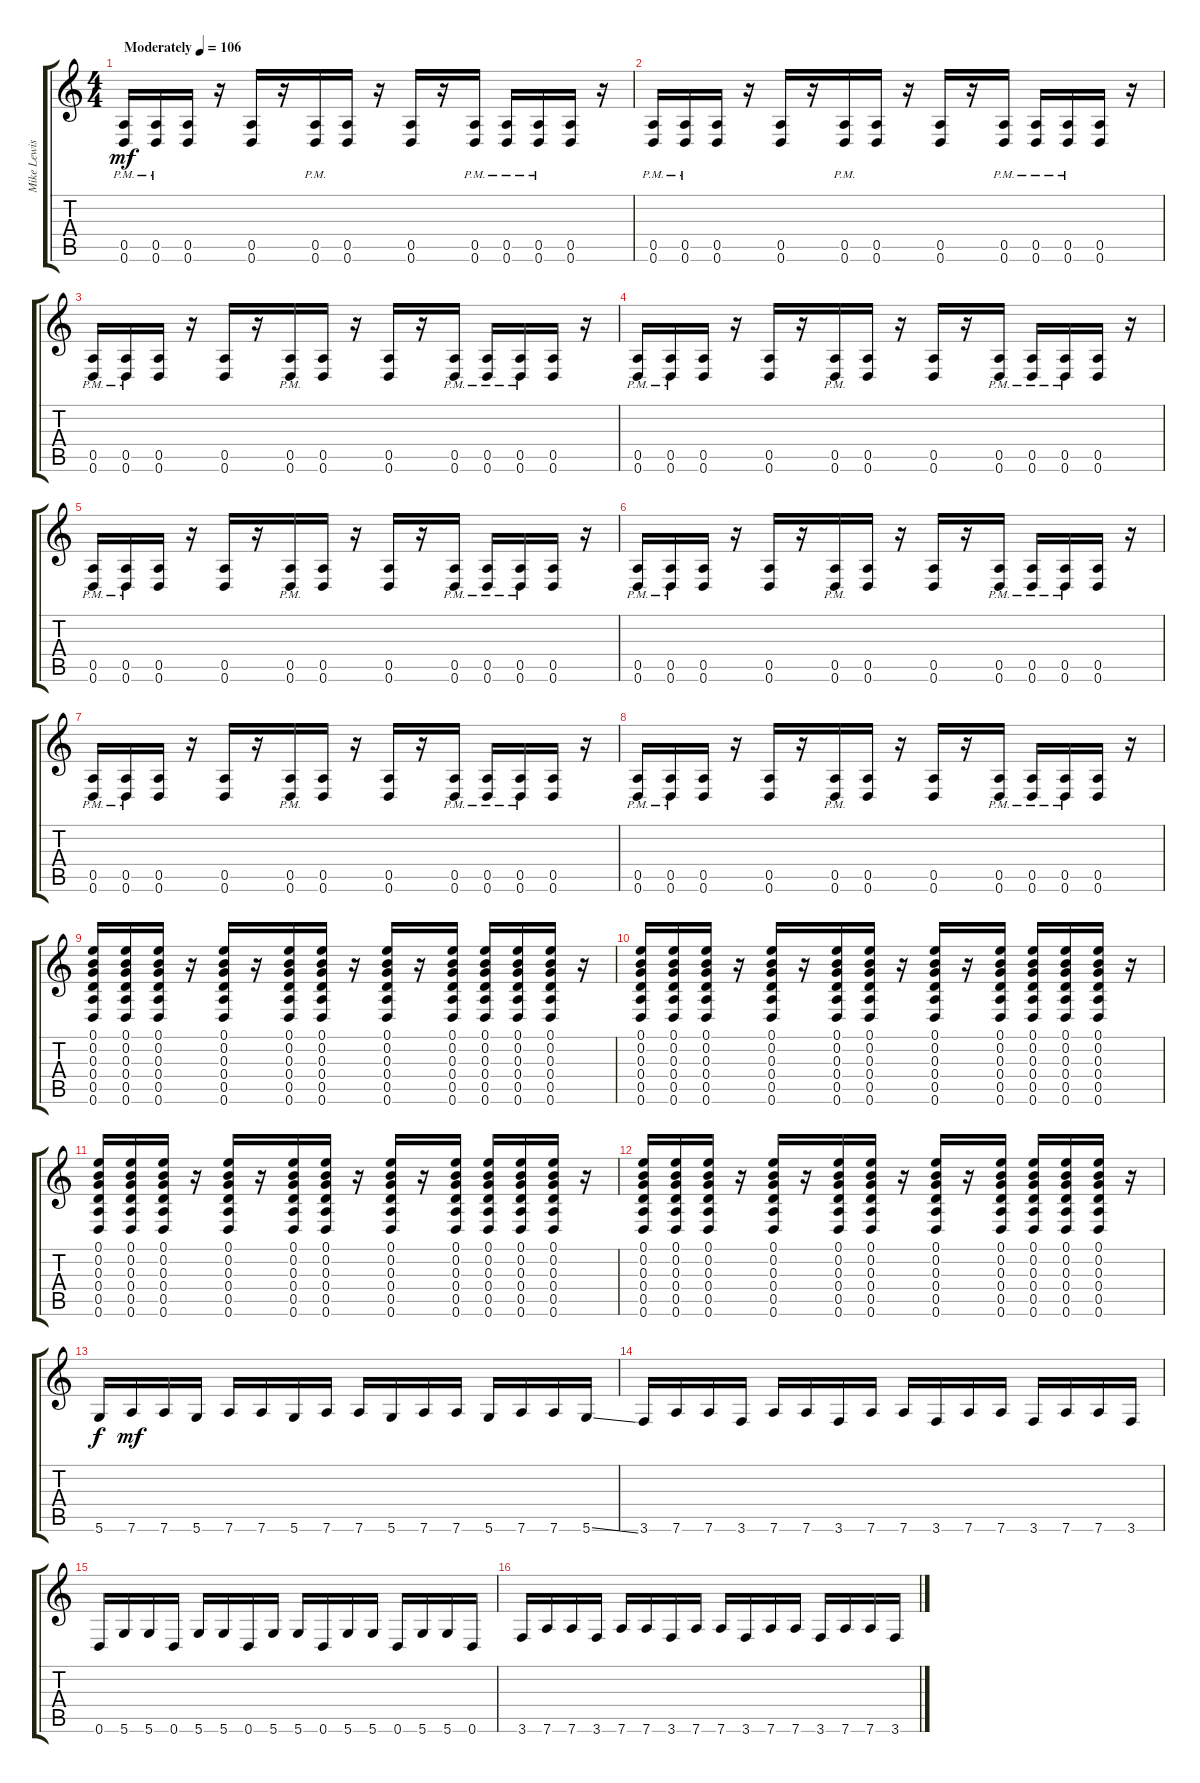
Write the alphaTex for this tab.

\track ("Mike Lewis" "Mike Lewis") {instrument overdrivenguitar}
\staff {score tabs}
\tuning (E4 B3 G3 D3 A2 D2) {hide}
\ts (4 4)
\tempo (106 "Moderately")
\clef g2
\ks c
(0.5{pm} 0.6{pm}).16{dy mf instrument overdrivenguitar} (0.5{pm} 0.6{pm}).16 (0.5 0.6).16 r.16 (0.5 0.6).16 r.16 (0.5{pm} 0.6{pm}).16 (0.5 0.6).16 r.16 (0.5 0.6).16 r.16 (0.5{pm} 0.6{pm}).16 (0.5{pm} 0.6{pm}).16 (0.5{pm} 0.6{pm}).16 (0.5 0.6).16 r.16 |
(0.5{pm} 0.6{pm}).16 (0.5{pm} 0.6{pm}).16 (0.5 0.6).16 r.16 (0.5 0.6).16 r.16 (0.5{pm} 0.6{pm}).16 (0.5 0.6).16 r.16 (0.5 0.6).16 r.16 (0.5{pm} 0.6{pm}).16 (0.5{pm} 0.6{pm}).16 (0.5{pm} 0.6{pm}).16 (0.5 0.6).16 r.16 |
(0.5{pm} 0.6{pm}).16 (0.5{pm} 0.6{pm}).16 (0.5 0.6).16 r.16 (0.5 0.6).16 r.16 (0.5{pm} 0.6{pm}).16 (0.5 0.6).16 r.16 (0.5 0.6).16 r.16 (0.5{pm} 0.6{pm}).16 (0.5{pm} 0.6{pm}).16 (0.5{pm} 0.6{pm}).16 (0.5 0.6).16 r.16 |
(0.5{pm} 0.6{pm}).16 (0.5{pm} 0.6{pm}).16 (0.5 0.6).16 r.16 (0.5 0.6).16 r.16 (0.5{pm} 0.6{pm}).16 (0.5 0.6).16 r.16 (0.5 0.6).16 r.16 (0.5{pm} 0.6{pm}).16 (0.5{pm} 0.6{pm}).16 (0.5{pm} 0.6{pm}).16 (0.5 0.6).16 r.16 |
(0.5{pm} 0.6{pm}).16 (0.5{pm} 0.6{pm}).16 (0.5 0.6).16 r.16 (0.5 0.6).16 r.16 (0.5{pm} 0.6{pm}).16 (0.5 0.6).16 r.16 (0.5 0.6).16 r.16 (0.5{pm} 0.6{pm}).16 (0.5{pm} 0.6{pm}).16 (0.5{pm} 0.6{pm}).16 (0.5 0.6).16 r.16 |
(0.5{pm} 0.6{pm}).16 (0.5{pm} 0.6{pm}).16 (0.5 0.6).16 r.16 (0.5 0.6).16 r.16 (0.5{pm} 0.6{pm}).16 (0.5 0.6).16 r.16 (0.5 0.6).16 r.16 (0.5{pm} 0.6{pm}).16 (0.5{pm} 0.6{pm}).16 (0.5{pm} 0.6{pm}).16 (0.5 0.6).16 r.16 |
(0.5{pm} 0.6{pm}).16 (0.5{pm} 0.6{pm}).16 (0.5 0.6).16 r.16 (0.5 0.6).16 r.16 (0.5{pm} 0.6{pm}).16 (0.5 0.6).16 r.16 (0.5 0.6).16 r.16 (0.5{pm} 0.6{pm}).16 (0.5{pm} 0.6{pm}).16 (0.5{pm} 0.6{pm}).16 (0.5 0.6).16 r.16 |
(0.5{pm} 0.6{pm}).16 (0.5{pm} 0.6{pm}).16 (0.5 0.6).16 r.16 (0.5 0.6).16 r.16 (0.5{pm} 0.6{pm}).16 (0.5 0.6).16 r.16 (0.5 0.6).16 r.16 (0.5{pm} 0.6{pm}).16 (0.5{pm} 0.6{pm}).16 (0.5{pm} 0.6{pm}).16 (0.5 0.6).16 r.16 |
(0.1 0.2 0.3 0.4 0.5 0.6).16 (0.1 0.2 0.3 0.4 0.5 0.6).16 (0.1 0.2 0.3 0.4 0.5 0.6).16 r.16 (0.1 0.2 0.3 0.4 0.5 0.6).16 r.16 (0.1 0.2 0.3 0.4 0.5 0.6).16 (0.1 0.2 0.3 0.4 0.5 0.6).16 r.16 (0.1 0.2 0.3 0.4 0.5 0.6).16 r.16 (0.1 0.2 0.3 0.4 0.5 0.6).16 (0.1 0.2 0.3 0.4 0.5 0.6).16 (0.1 0.2 0.3 0.4 0.5 0.6).16 (0.1 0.2 0.3 0.4 0.5 0.6).16 r.16 |
(0.1 0.2 0.3 0.4 0.5 0.6).16 (0.1 0.2 0.3 0.4 0.5 0.6).16 (0.1 0.2 0.3 0.4 0.5 0.6).16 r.16 (0.1 0.2 0.3 0.4 0.5 0.6).16 r.16 (0.1 0.2 0.3 0.4 0.5 0.6).16 (0.1 0.2 0.3 0.4 0.5 0.6).16 r.16 (0.1 0.2 0.3 0.4 0.5 0.6).16 r.16 (0.1 0.2 0.3 0.4 0.5 0.6).16 (0.1 0.2 0.3 0.4 0.5 0.6).16 (0.1 0.2 0.3 0.4 0.5 0.6).16 (0.1 0.2 0.3 0.4 0.5 0.6).16 r.16 |
(0.1 0.2 0.3 0.4 0.5 0.6).16 (0.1 0.2 0.3 0.4 0.5 0.6).16 (0.1 0.2 0.3 0.4 0.5 0.6).16 r.16 (0.1 0.2 0.3 0.4 0.5 0.6).16 r.16 (0.1 0.2 0.3 0.4 0.5 0.6).16 (0.1 0.2 0.3 0.4 0.5 0.6).16 r.16 (0.1 0.2 0.3 0.4 0.5 0.6).16 r.16 (0.1 0.2 0.3 0.4 0.5 0.6).16 (0.1 0.2 0.3 0.4 0.5 0.6).16 (0.1 0.2 0.3 0.4 0.5 0.6).16 (0.1 0.2 0.3 0.4 0.5 0.6).16 r.16 |
(0.1 0.2 0.3 0.4 0.5 0.6).16 (0.1 0.2 0.3 0.4 0.5 0.6).16 (0.1 0.2 0.3 0.4 0.5 0.6).16 r.16 (0.1 0.2 0.3 0.4 0.5 0.6).16 r.16 (0.1 0.2 0.3 0.4 0.5 0.6).16 (0.1 0.2 0.3 0.4 0.5 0.6).16 r.16 (0.1 0.2 0.3 0.4 0.5 0.6).16 r.16 (0.1 0.2 0.3 0.4 0.5 0.6).16 (0.1 0.2 0.3 0.4 0.5 0.6).16 (0.1 0.2 0.3 0.4 0.5 0.6).16 (0.1 0.2 0.3 0.4 0.5 0.6).16 r.16 |
5.6.16{dy f} 7.6.16{dy mf} 7.6.16 5.6.16 7.6.16 7.6.16 5.6.16 7.6.16 7.6.16 5.6.16 7.6.16 7.6.16 5.6.16 7.6.16 7.6.16 5.6{ss}.16 |
3.6.16 7.6.16 7.6.16 3.6.16 7.6.16 7.6.16 3.6.16 7.6.16 7.6.16 3.6.16 7.6.16 7.6.16 3.6.16 7.6.16 7.6.16 3.6.16 |
0.6.16 5.6.16 5.6.16 0.6.16 5.6.16 5.6.16 0.6.16 5.6.16 5.6.16 0.6.16 5.6.16 5.6.16 0.6.16 5.6.16 5.6.16 0.6.16 |
3.6.16 7.6.16 7.6.16 3.6.16 7.6.16 7.6.16 3.6.16 7.6.16 7.6.16 3.6.16 7.6.16 7.6.16 3.6.16 7.6.16 7.6.16 3.6.16
